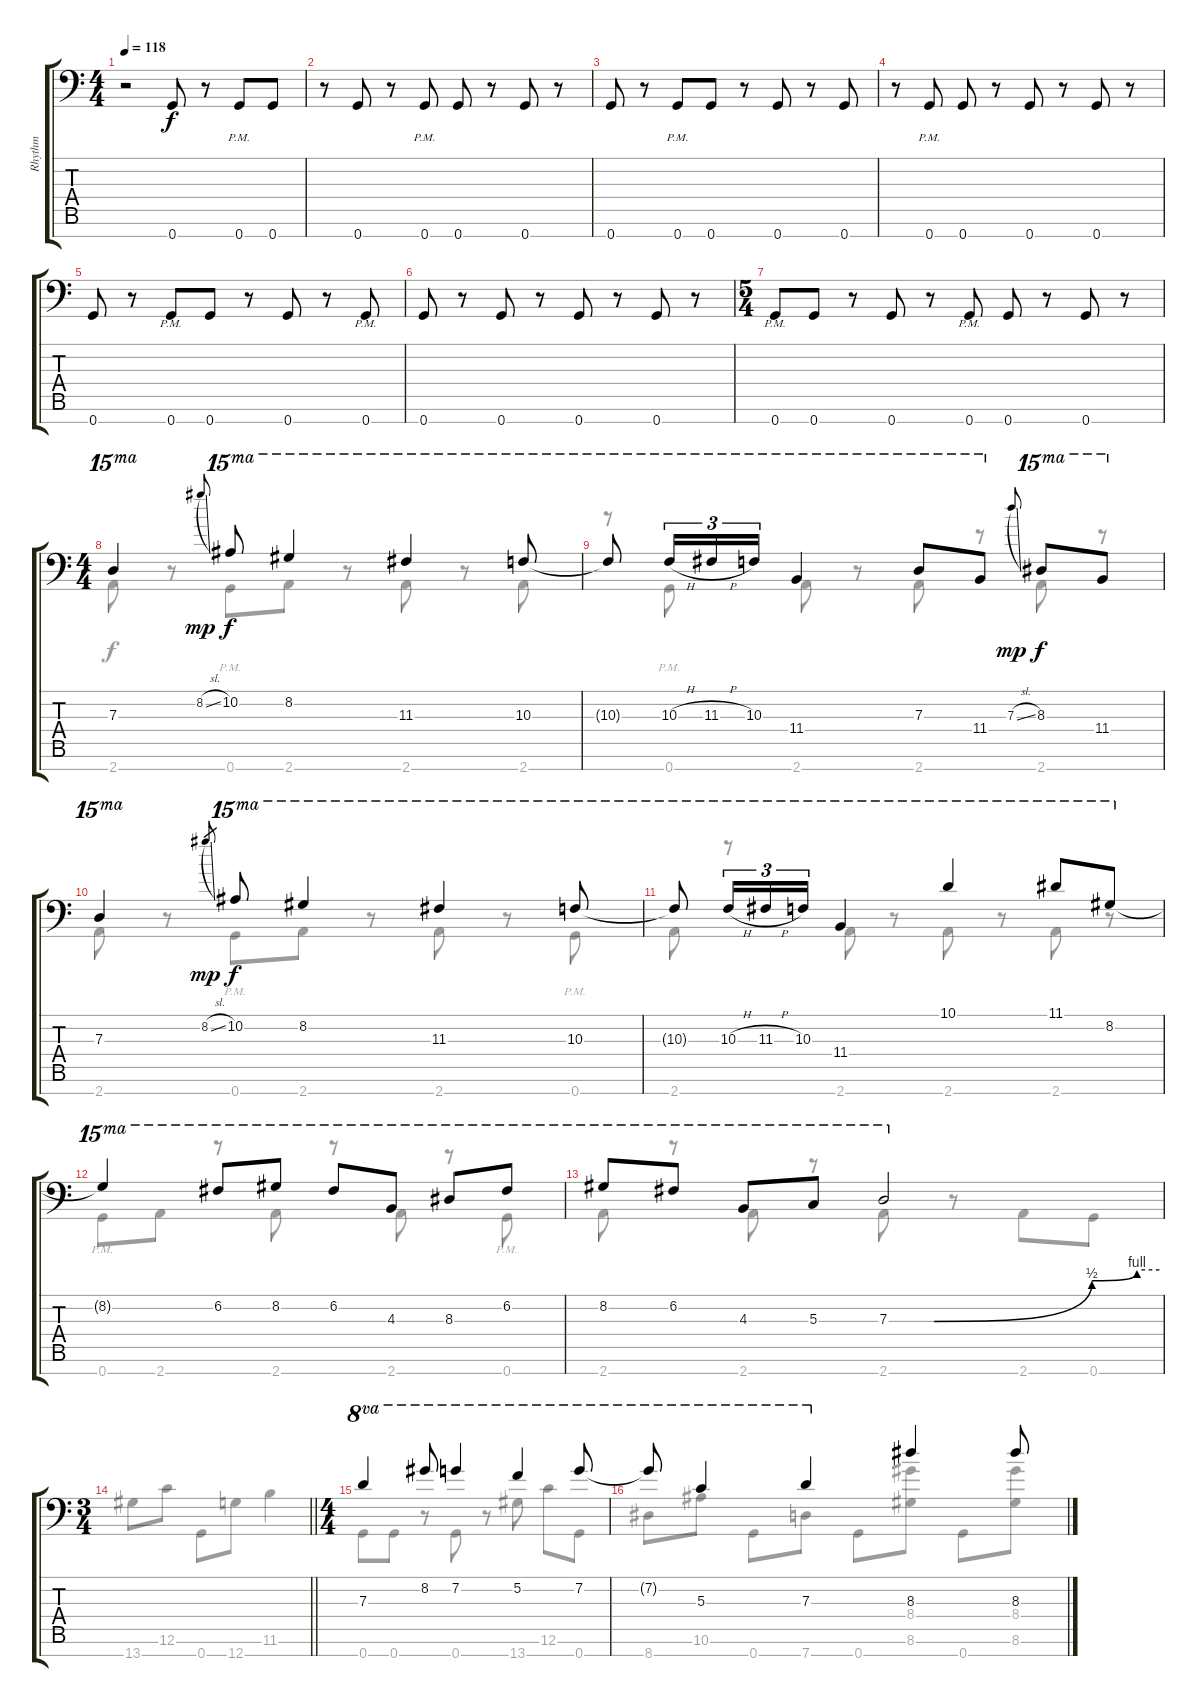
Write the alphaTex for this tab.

\track ("Rhythm" "Rhythm") {instrument distortionguitar}
\staff {score tabs}
\tuning (E4 C4 G3 C3 G2 C2 G1) {hide}
\voice
\ts (4 4)
\tempo 118
\clef f4
\ks c
r.2{dy f instrument distortionguitar} 0.7.8 r.8 0.7{pm}.8 0.7.8 |
r.8 0.7.8 r.8 0.7{pm}.8 0.7.8 r.8 0.7.8 r.8 |
0.7.8 r.8 0.7{pm}.8 0.7.8 r.8 0.7.8 r.8 0.7.8 |
r.8 0.7{pm}.8 0.7.8 r.8 0.7.8 r.8 0.7.8 r.8 |
0.7.8 r.8 0.7{pm}.8 0.7.8 r.8 0.7.8 r.8 0.7{pm}.8 |
0.7.8 r.8 0.7.8 r.8 0.7.8 r.8 0.7.8 r.8 |
\ts (5 4)
0.7{pm}.8 0.7.8 r.8 0.7.8 r.8 0.7{pm}.8 0.7.8 r.8 0.7.8 r.8 |
\ts (4 4)
7.3.4{ot 15ma} 8.2{sl}.8{gr onbeat dy mp} 10.2.8{ot 15ma dy f} 8.2.4{ot 15ma} 11.3.4{ot 15ma} 10.3.8{ot 15ma} |
10.3{t}.8{ot 15ma} 10.3{h}.16{tu (3 2) ot 15ma} 11.3{h}.16{tu (3 2) ot 15ma} 10.3.16{tu (3 2) ot 15ma} 11.4.4{ot 15ma} 7.3.8{ot 15ma} 11.4.8{ot 15ma} 7.3{sl}.8{gr onbeat dy mp} 8.3.8{ot 15ma dy f} 11.4.8{ot 15ma} |
7.3.4{ot 15ma} 8.2{sl}.8{gr dy mp} 10.2.8{ot 15ma dy f} 8.2.4{ot 15ma} 11.3.4{ot 15ma} 10.3.8{ot 15ma} |
10.3{t}.8{ot 15ma} 10.3{h}.16{tu (3 2) ot 15ma} 11.3{h}.16{tu (3 2) ot 15ma} 10.3.16{tu (3 2) ot 15ma} 11.4.4{ot 15ma} 10.1.4{ot 15ma} 11.1.8{ot 15ma} 8.2.8{ot 15ma} |
8.2{t}.4{ot 15ma} 6.2.8{ot 15ma} 8.2.8{ot 15ma} 6.2.8{ot 15ma} 4.3.8{ot 15ma} 8.3.8{ot 15ma} 6.2.8{ot 15ma} |
8.2.8{ot 15ma} 6.2.8{ot 15ma} 4.3.8{ot 15ma} 5.3.8{ot 15ma} 7.3{be (custom 0 0 10 0 45 2 55 4 60 4)}.2{ot 15ma} |
\ts (3 4)
\barLineRight lightlight
|
\ts (4 4)
7.3.4{ot 8va} 8.2.8{ot 8va} 7.2.4{ot 8va} 5.2.4{ot 8va} 7.2.8{ot 8va} |
7.2{t}.8{ot 8va} 5.3.4{ot 8va} 7.3.4{ot 8va} 8.3.4 8.3.8
\voice
\clef f4
\ottava regular
\simile none
\ks c
|
|
|
|
|
|
|
2.7.8 r.8 0.7{pm}.8 2.7.8 r.8 2.7.8 r.8 2.7.8 |
r.8 0.7{pm}.8 2.7.8 r.8 2.7.8 r.8 2.7.8 r.8 |
2.7.8 r.8 0.7{pm}.8 2.7.8 r.8 2.7.8 r.8 0.7{pm}.8 |
2.7.8 r.8 2.7.8 r.8 2.7.8 r.8 2.7.8 r.8 |
0.7{pm}.8 2.7.8 r.8 2.7.8 r.8 2.7.8 r.8 0.7{pm}.8 |
2.7.8 r.8 2.7.8 r.8 2.7.8 r.8 2.7.8 0.7.8 |
\barLineRight lightlight
13.7.8 12.6.8 0.7.8 12.7.8 11.6.4 |
0.7.8 0.7.8 r.8 0.7.8 r.8 13.7.8 12.6.8 0.7.8 |
8.7.8 10.6.8 0.7.8 7.7.8 0.7.8 (8.4 8.6).8 0.7.8 (8.4 8.6).8
